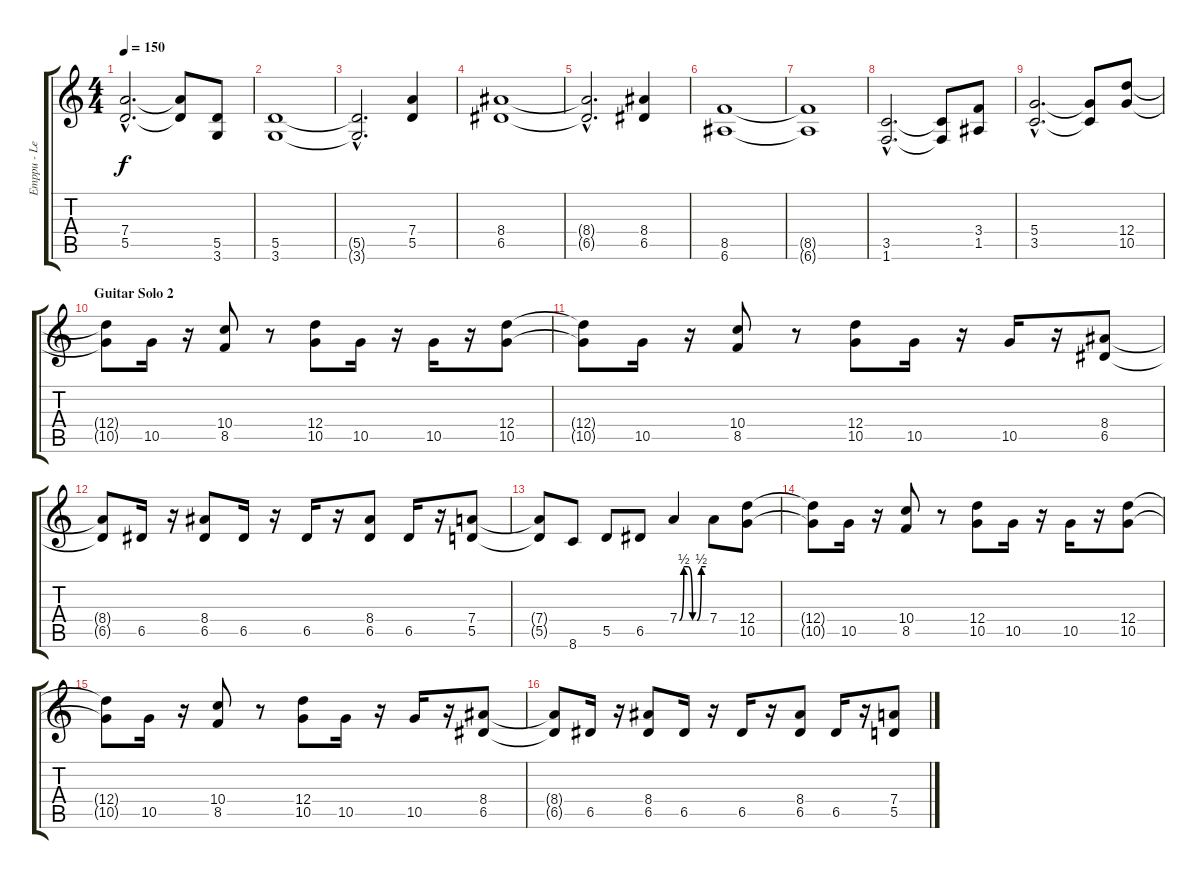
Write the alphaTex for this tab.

\track ("Emppu - Left Channel" "Emppu - Le") {instrument distortionguitar}
\staff {score tabs}
\tuning (E4 B3 G3 D3 A2 E2) {hide}
\ts (4 4)
\tempo 150
\clef g2
\ks c
(7.4{hac} 5.5{hac}).2{d dy f} (7.4{t} 5.5{t}).8 (5.5 3.6).8 |
(5.5 3.6).1 |
(5.5{hac t} 3.6{hac t}).2{d} (7.4 5.5).4 |
(8.4 6.5).1 |
(8.4{hac t} 6.5{hac t}).2{d} (8.4 6.5).4 |
(8.5 6.6).1 |
(8.5{t} 6.6{t}).1 |
(3.5{hac} 1.6{hac}).2{d} (3.5{t} 1.6{t}).8 (3.4 1.5).8 |
(5.4{hac} 3.5{hac}).2{d} (5.4{t} 3.5{t}).8 (12.4 10.5).8 |
\section ("" "Guitar Solo 2")
(12.4{t} 10.5{t}).8 10.5.16 r.16 (10.4 8.5).8 r.8 (12.4 10.5).8 10.5.16 r.16 10.5.16 r.16 (12.4 10.5).8 |
(12.4{t} 10.5{t}).8 10.5.16 r.16 (10.4 8.5).8 r.8 (12.4 10.5).8 10.5.16 r.16 10.5.16 r.16 (8.4 6.5).8 |
(8.4{t} 6.5{t}).8 6.5.16 r.16 (8.4 6.5).8 6.5.16 r.16 6.5.16 r.16 (8.4 6.5).8 6.5.16 r.16 (7.4 5.5).8 |
(7.4{t} 5.5{t}).8 8.6.8 5.5.8 6.5.8 7.4{be (custom 0 0 10 2 20 2 30 0 40 0 50 2 60 2)}.4 7.4.8 (12.4 10.5).8 |
(12.4{t} 10.5{t}).8 10.5.16 r.16 (10.4 8.5).8 r.8 (12.4 10.5).8 10.5.16 r.16 10.5.16 r.16 (12.4 10.5).8 |
(12.4{t} 10.5{t}).8 10.5.16 r.16 (10.4 8.5).8 r.8 (12.4 10.5).8 10.5.16 r.16 10.5.16 r.16 (8.4 6.5).8 |
(8.4{t} 6.5{t}).8 6.5.16 r.16 (8.4 6.5).8 6.5.16 r.16 6.5.16 r.16 (8.4 6.5).8 6.5.16 r.16 (7.4 5.5).8
